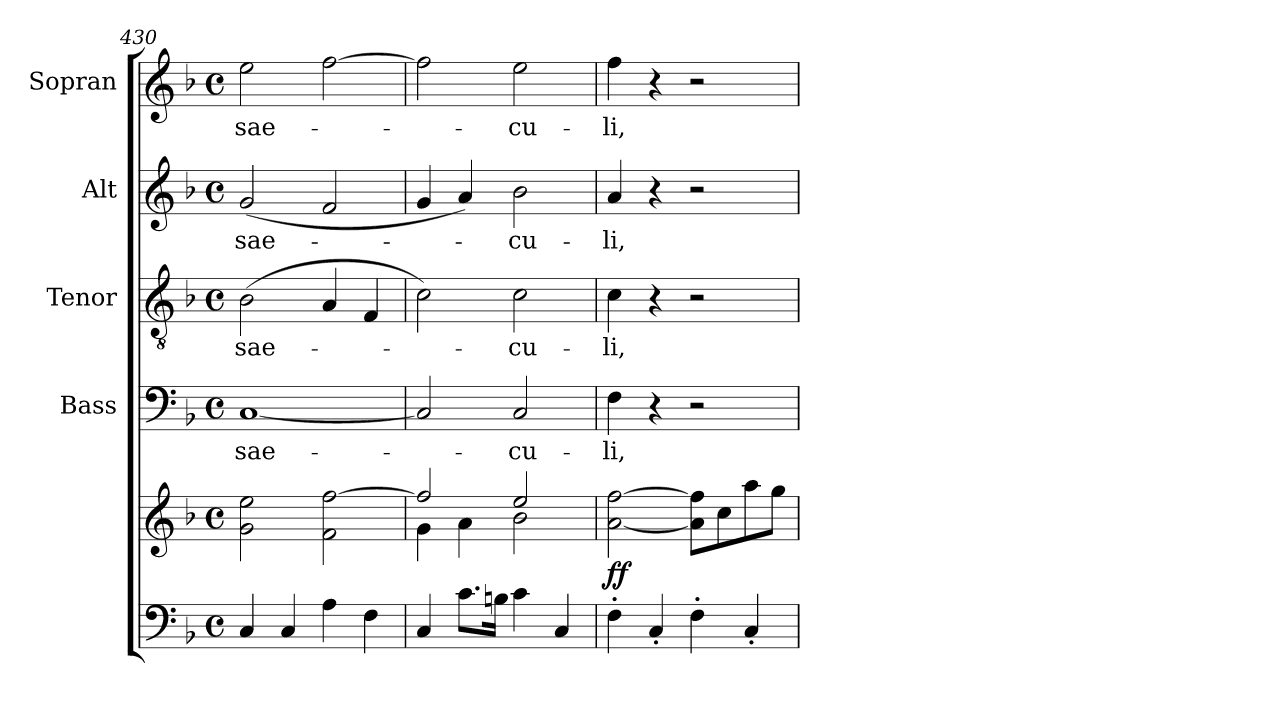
**kern	**kern	**dynam	**kern	**text	**kern	**text	**kern	**text	**kern	**text
*part5	*part5	*part5	*part4	*part4	*part3	*part3	*part2	*part2	*part1	*part1
*staff6	*staff5	*staff5/6	*staff4	*staff4	*staff3	*staff3	*staff2	*staff2	*staff1	*staff1
*	*	*	*I"Bass	*	*I"Tenor	*	*I"Alt	*	*I"Sopran	*
*	*	*	*I'B.	*	*I'T.	*	*I'A.	*	*I'S.	*
*clefF4	*clefG2	*	*clefF4	*	*clefGv2	*	*clefG2	*	*clefG2	*
*k[b-]	*k[b-]	*	*k[b-]	*	*k[b-]	*	*k[b-]	*	*k[b-]	*
*F:	*F:	*	*F:	*	*F:	*	*F:	*	*F:	*
*M4/4	*M4/4	*	*M4/4	*	*M4/4	*	*M4/4	*	*M4/4	*
*met(c)	*met(c)	*	*met(c)	*	*met(c)	*	*met(c)	*	*met(c)	*
=430	=430	=430	=430	=430	=430	=430	=430	=430	=430	=430
!	!	!	!	!LO:LY:b	!	!LO:LY:b	!	!LO:LY:b	!	!LO:LY:b
4C/	2g\ 2ee\	.	[1C	sae-	(>2B-\	sae-	(<2g/	sae-	2ee\	sae-
4C/	.	.	.	.	.	.	.	.	.	.
4A\	2f\ [2ff\	.	.	.	4A/	.	2f/	.	[2ff\	.
4F\	.	.	.	.	4F/	.	.	.	.	.
=431	=431	=431	=431	=431	=431	=431	=431	=431	=431	=431
*	*^	*	*	*	*	*	*	*	*	*
4C/	2ff/]	4g\	.	2C/]	.	2c\)	.	4g/	.	2ff\]	.
8.c\L	.	4a\	.	.	.	.	.	4a/)	.	.	.
16Bn\Jk	.	.	.	.	.	.	.	.	.	.	.
!	!	!	!	!	!LO:LY:b	!	!LO:LY:b	!	!LO:LY:b	!	!LO:LY:b
4c\	2ee/	2b-\	.	2C/	-cu-	2c\	-cu-	2b-\	-cu-	2ee\	-cu-
4C/	.	.	.	.	.	.	.	.	.	.	.
*	*v	*v	*	*	*	*	*	*	*	*	*
=432	=432	=432	=432	=432	=432	=432	=432	=432	=432	=432
!	!	!LO:DY:b	!	!LO:LY:b	!	!LO:LY:b	!	!LO:LY:b	!	!LO:LY:b
4F'>\	[2a\ [2ff\	ff	4F\	-li,	4c\	-li,	4a/	-li,	4ff\	-li,
4C'</	.	.	4r	.	4r	.	4r	.	4r	.
4F'>\	8a\] 8ff\]L	.	2r	.	2r	.	2r	.	2r	.
.	8cc\	.	.	.	.	.	.	.	.	.
4C'</	8aa\	.	.	.	.	.	.	.	.	.
.	8gg\J	.	.	.	.	.	.	.	.	.
=	=	=	=	=	=	=	=	=	=	=
*-	*-	*-	*-	*-	*-	*-	*-	*-	*-	*-
